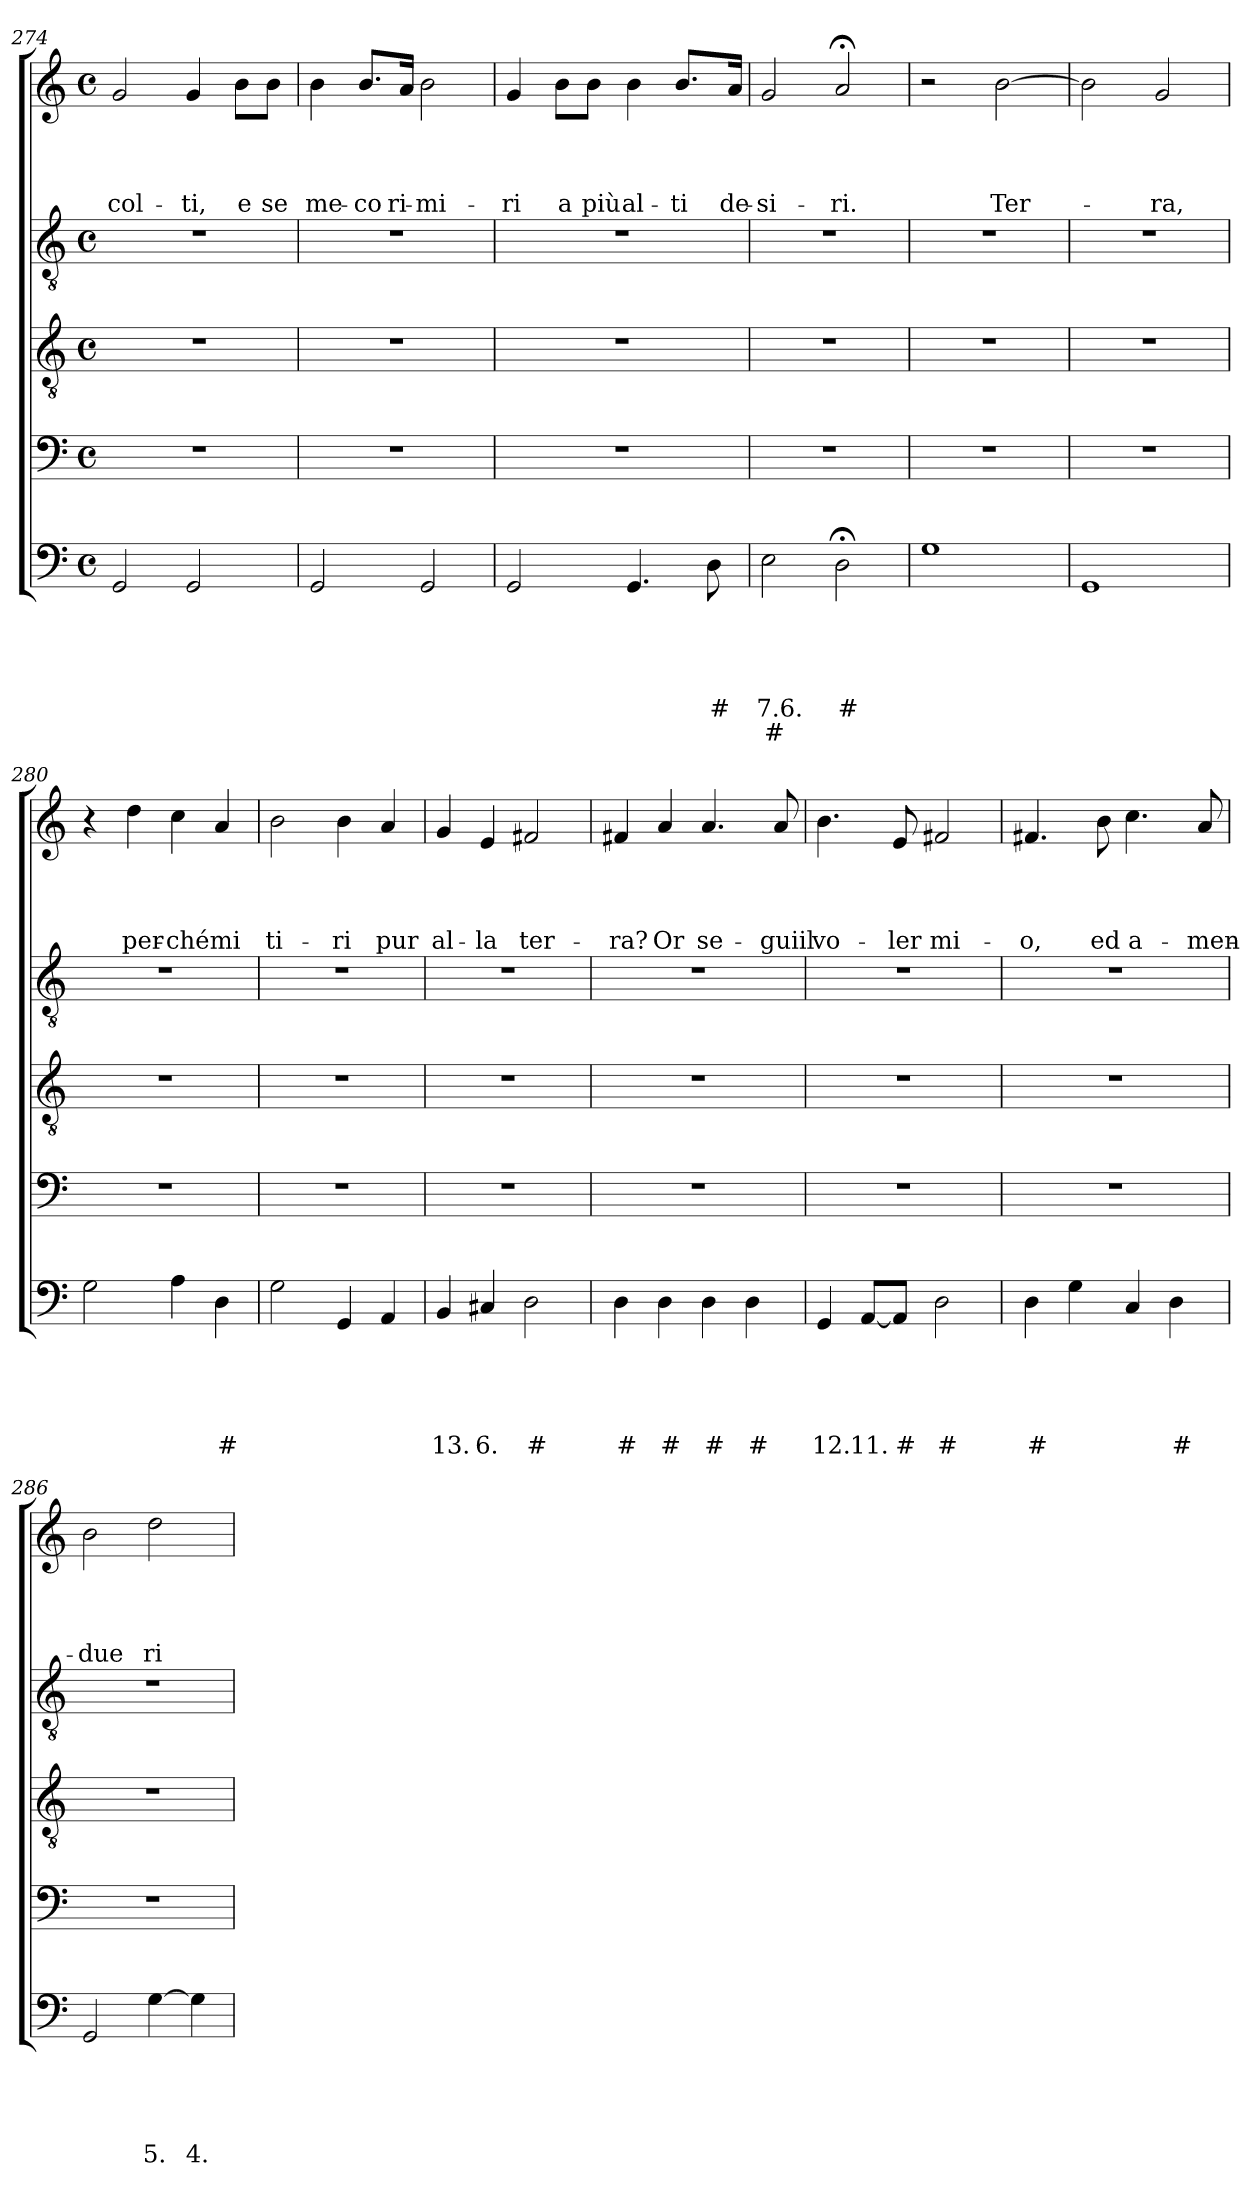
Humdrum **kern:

**kern	**text	**text	**text	**text	**text	**text	**kern	**kern	**kern	**kern	**text	**text	**text	**text
*part5	*part5	*part5	*part5	*part5	*part5	*part5	*part4	*part3	*part2	*part1	*part1	*part1	*part1	*part1
*staff5	*staff5	*staff5	*staff5	*staff5	*staff5	*staff5	*staff4	*staff3	*staff2	*staff1	*staff1	*staff1	*staff1	*staff1
*clefF4	*	*	*	*	*	*	*clefF4	*clefGv2	*clefGv2	*clefG2	*	*	*	*
*k[]	*	*	*	*	*	*	*k[]	*k[]	*k[]	*k[]	*	*	*	*
*C:	*	*	*	*	*	*	*C:	*C:	*C:	*C:	*	*	*	*
*M4/4	*	*	*	*	*	*	*M4/4	*M4/4	*M4/4	*M4/4	*	*	*	*
*met(c)	*	*	*	*	*	*	*met(c)	*met(c)	*met(c)	*met(c)	*	*	*	*
=274	=274	=274	=274	=274	=274	=274	=274	=274	=274	=274	=274	=274	=274	=274
2GG/	.	.	.	.	.	.	1r	1r	1r	2g/	.	.	.	-col-
2GG/	.	.	.	.	.	.	.	.	.	4g/	.	.	.	-ti,
.	.	.	.	.	.	.	.	.	.	8b\L	.	.	.	e
.	.	.	.	.	.	.	.	.	.	8b\J	.	.	.	se
=275	=275	=275	=275	=275	=275	=275	=275	=275	=275	=275	=275	=275	=275	=275
2GG/	.	.	.	.	.	.	1r	1r	1r	4b\	.	.	.	me-
.	.	.	.	.	.	.	.	.	.	8.b/L	.	.	.	-co
.	.	.	.	.	.	.	.	.	.	16a/Jk	.	.	.	ri-
2GG/	.	.	.	.	.	.	.	.	.	2b\	.	.	.	-mi-
!!LO:PB:g=z
=276	=276	=276	=276	=276	=276	=276	=276	=276	=276	=276	=276	=276	=276	=276
2GG/	.	.	.	.	.	.	1r	1r	1r	4g/	.	.	.	-ri
.	.	.	.	.	.	.	.	.	.	8b\L	.	.	.	a
.	.	.	.	.	.	.	.	.	.	8b\J	.	.	.	più
4.GG/	.	.	.	.	.	.	.	.	.	4b\	.	.	.	al-
.	.	.	.	.	.	.	.	.	.	8.b/L	.	.	.	-ti
8D\	.	.	.	.	#	.	.	.	.	.	.	.	.	.
.	.	.	.	.	.	.	.	.	.	16a/Jk	.	.	.	de-
=277	=277	=277	=277	=277	=277	=277	=277	=277	=277	=277	=277	=277	=277	=277
2E\	.	.	.	.	7.6.	#	1r	1r	1r	2g/	.	.	.	-si-
2D;<\	.	.	.	.	#	.	.	.	.	2a;</	.	.	.	-ri.
=278	=278	=278	=278	=278	=278	=278	=278	=278	=278	=278	=278	=278	=278	=278
1G	.	.	.	.	.	.	1r	1r	1r	2r	.	.	.	.
.	.	.	.	.	.	.	.	.	.	[2b\	.	.	.	Ter-
=279	=279	=279	=279	=279	=279	=279	=279	=279	=279	=279	=279	=279	=279	=279
1GG	.	.	.	.	.	.	1r	1r	1r	2b\]	.	.	.	.
.	.	.	.	.	.	.	.	.	.	2g/	.	.	.	-ra,
=280	=280	=280	=280	=280	=280	=280	=280	=280	=280	=280	=280	=280	=280	=280
2G\	.	.	.	.	.	.	1r	1r	1r	4r	.	.	.	.
.	.	.	.	.	.	.	.	.	.	4dd\	.	.	.	per-
4A\	.	.	.	.	.	.	.	.	.	4cc\	.	.	.	-ché
4D\	.	.	.	.	#	.	.	.	.	4a/	.	.	.	mi
!!LO:LB:g=z
=281	=281	=281	=281	=281	=281	=281	=281	=281	=281	=281	=281	=281	=281	=281
2G\	.	.	.	.	.	.	1r	1r	1r	2b\	.	.	.	ti-
4GG/	.	.	.	.	.	.	.	.	.	4b\	.	.	.	-ri
4AA/	.	.	.	.	.	.	.	.	.	4a/	.	.	.	pur
=282	=282	=282	=282	=282	=282	=282	=282	=282	=282	=282	=282	=282	=282	=282
4BB/	.	.	.	.	13.	.	1r	1r	1r	4g/	.	.	.	al-
4C#X/	.	.	.	.	6.	.	.	.	.	4e/	.	.	.	-la
2D\	.	.	.	.	#	.	.	.	.	2f#X/	.	.	.	ter-
=283	=283	=283	=283	=283	=283	=283	=283	=283	=283	=283	=283	=283	=283	=283
4D\	.	.	.	.	#	.	1r	1r	1r	4f#X/	.	.	.	-ra?
4D\	.	.	.	.	#	.	.	.	.	4a/	.	.	.	Or
4D\	.	.	.	.	#	.	.	.	.	4.a/	.	.	.	se-
4D\	.	.	.	.	#	.	.	.	.	.	.	.	.	.
.	.	.	.	.	.	.	.	.	.	8a/	.	.	.	-guiil
=284	=284	=284	=284	=284	=284	=284	=284	=284	=284	=284	=284	=284	=284	=284
4GG/	.	.	.	.	12.	.	1r	1r	1r	4.b\	.	.	.	vo-
[8AA/L	.	.	.	.	11.	.	.	.	.	.	.	.	.	.
8AA/J]	.	.	.	.	#	.	.	.	.	8e/	.	.	.	-ler
2D\	.	.	.	.	#	.	.	.	.	2f#X/	.	.	.	mi-
=285	=285	=285	=285	=285	=285	=285	=285	=285	=285	=285	=285	=285	=285	=285
4D\	.	.	.	.	#	.	1r	1r	1r	4.f#X/	.	.	.	-o,
4G\	.	.	.	.	.	.	.	.	.	.	.	.	.	.
.	.	.	.	.	.	.	.	.	.	8b\	.	.	.	ed
4C/	.	.	.	.	.	.	.	.	.	4.cc\	.	.	.	a-
4D\	.	.	.	.	#	.	.	.	.	.	.	.	.	.
.	.	.	.	.	.	.	.	.	.	8a/	.	.	.	-men-
!!LO:LB:g=z
=286	=286	=286	=286	=286	=286	=286	=286	=286	=286	=286	=286	=286	=286	=286
2GG/	.	.	.	.	.	.	1r	1r	1r	2b\	.	.	.	-due
[4G\	.	.	.	.	5.	.	.	.	.	2dd\	.	.	.	ri-
4G\]	.	.	.	.	4.	.	.	.	.	.	.	.	.	.
=	=	=	=	=	=	=	=	=	=	=	=	=	=	=
*-	*-	*-	*-	*-	*-	*-	*-	*-	*-	*-	*-	*-	*-	*-
